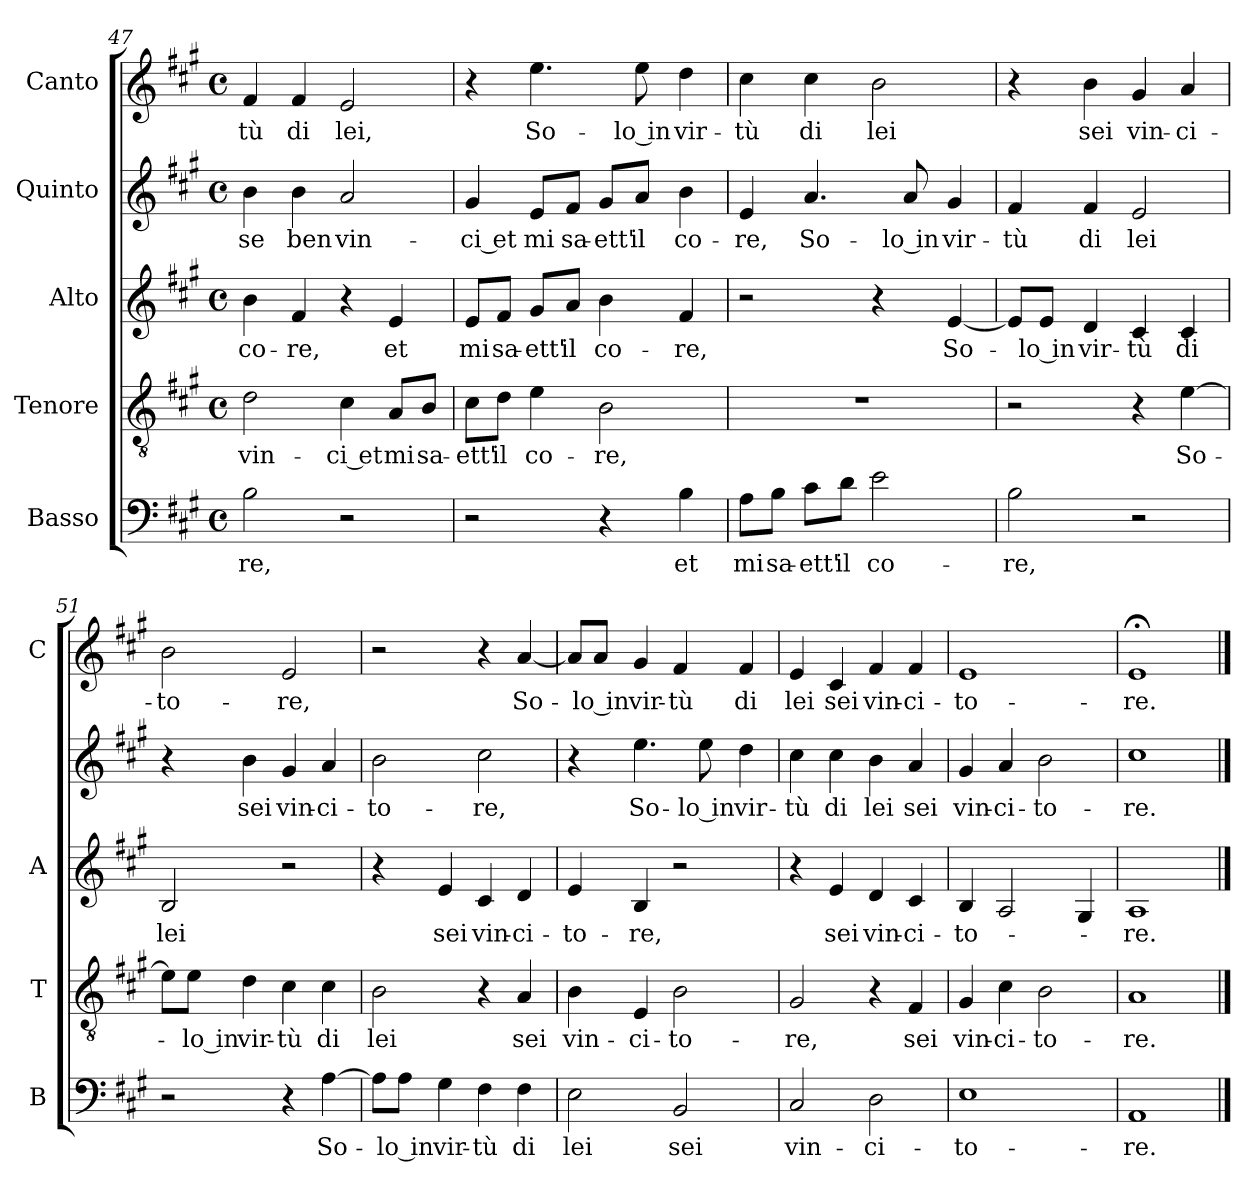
**kern	**text	**kern	**text	**kern	**text	**kern	**text	**kern	**text
*part5	*part5	*part4	*part4	*part3	*part3	*part2	*part2	*part1	*part1
*staff5	*staff5	*staff4	*staff4	*staff3	*staff3	*staff2	*staff2	*staff1	*staff1
*I"Basso	*	*I"Tenore	*	*I"Alto	*	*I"Quinto	*	*I"Canto	*
*I'B	*	*I'T	*	*I'A	*	*	*	*I'C	*
!!LO:PB:g=z
*clefF4	*	*clefGv2	*	*clefG2	*	*clefG2	*	*clefG2	*
*k[f#c#g#]	*	*k[f#c#g#]	*	*k[f#c#g#]	*	*k[f#c#g#]	*	*k[f#c#g#]	*
*A:	*	*A:	*	*A:	*	*A:	*	*A:	*
*M4/4	*	*M4/4	*	*M4/4	*	*M4/4	*	*M4/4	*
*met(c)	*	*met(c)	*	*met(c)	*	*met(c)	*	*met(c)	*
=47	=47	=47	=47	=47	=47	=47	=47	=47	=47
!	!LO:LY:b	!	!LO:LY:b	!	!LO:LY:b	!	!LO:LY:b	!	!LO:LY:b
2B\	-re,	2d\	vin-	4b\	co-	4b\	se	4f#/	-tù
!	!	!	!	!	!LO:LY:b	!	!LO:LY:b	!	!LO:LY:b
.	.	.	.	4f#/	-re,	4b\	ben	4f#/	di
!	!	!	!LO:LY:b	!	!	!	!LO:LY:b	!	!LO:LY:b
2r	.	4c#\	-ci et	4r	.	2a/	vin-	2e/	lei,
!	!	!	!LO:LY:b	!	!LO:LY:b	!	!	!	!
.	.	8A/L	mi	4e/	et	.	.	.	.
!	!	!	!LO:LY:b	!	!	!	!	!	!
.	.	8B/J	sa-	.	.	.	.	.	.
=48	=48	=48	=48	=48	=48	=48	=48	=48	=48
!	!	!	!LO:LY:b	!	!LO:LY:b	!	!LO:LY:b	!	!
2r	.	8c#\L	-ett'	8e/L	mi	4g#/	-ci et	4r	.
!	!	!	!LO:LY:b	!	!LO:LY:b	!	!	!	!
.	.	8d\J	il	8f#/J	sa-	.	.	.	.
!	!	!	!LO:LY:b	!	!LO:LY:b	!	!LO:LY:b	!	!LO:LY:b
.	.	4e\	co-	8g#/L	-ett'	8e/L	mi	4.ee\	So-
!	!	!	!	!	!LO:LY:b	!	!LO:LY:b	!	!
.	.	.	.	8a/J	il	8f#/J	sa-	.	.
!	!	!	!LO:LY:b	!	!LO:LY:b	!	!LO:LY:b	!	!
4r	.	2B\	-re,	4b\	co-	8g#/L	-ett'	.	.
!	!	!	!	!	!	!	!LO:LY:b	!	!LO:LY:b
.	.	.	.	.	.	8a/J	il	8ee\	-lo in
!	!LO:LY:b	!	!	!	!LO:LY:b	!	!LO:LY:b	!	!LO:LY:b
4B\	et	.	.	4f#/	-re,	4b\	co-	4dd\	vir-
=49	=49	=49	=49	=49	=49	=49	=49	=49	=49
!	!LO:LY:b	!	!	!	!	!	!LO:LY:b	!	!LO:LY:b
8A\L	mi	1r	.	2r	.	4e/	-re,	4cc#\	-tù
!	!LO:LY:b	!	!	!	!	!	!	!	!
8B\J	sa-	.	.	.	.	.	.	.	.
!	!LO:LY:b	!	!	!	!	!	!LO:LY:b	!	!LO:LY:b
8c#\L	-ett'	.	.	.	.	4.a/	So-	4cc#\	di
!	!LO:LY:b	!	!	!	!	!	!	!	!
8d\J	il	.	.	.	.	.	.	.	.
!	!LO:LY:b	!	!	!	!	!	!	!	!LO:LY:b
2e\	co-	.	.	4r	.	.	.	2b\	lei
!	!	!	!	!	!	!	!LO:LY:b	!	!
.	.	.	.	.	.	8a/	-lo in	.	.
!	!	!	!	!	!LO:LY:b	!	!LO:LY:b	!	!
.	.	.	.	[4e/	So-	4g#/	vir-	.	.
=50	=50	=50	=50	=50	=50	=50	=50	=50	=50
!	!LO:LY:b	!	!	!	!	!	!LO:LY:b	!	!
2B\	-re,	2r	.	8e/L]	.	4f#/	-tù	4r	.
!	!	!	!	!	!LO:LY:b	!	!	!	!
.	.	.	.	8e/J	-lo in	.	.	.	.
!	!	!	!	!	!LO:LY:b	!	!LO:LY:b	!	!LO:LY:b
.	.	.	.	4d/	vir-	4f#/	di	4b\	sei
!	!	!	!	!	!LO:LY:b	!	!LO:LY:b	!	!LO:LY:b
2r	.	4r	.	4c#/	-tù	2e/	lei	4g#/	vin-
!	!	!	!LO:LY:b	!	!LO:LY:b	!	!	!	!LO:LY:b
.	.	[4e\	So-	4c#/	di	.	.	4a/	-ci-
!!LO:LB:g=z
=51	=51	=51	=51	=51	=51	=51	=51	=51	=51
!	!	!	!	!	!LO:LY:b	!	!	!	!LO:LY:b
2r	.	8e\L]	.	2B/	lei	4r	.	2b\	-to-
!	!	!	!LO:LY:b	!	!	!	!	!	!
.	.	8e\J	-lo in	.	.	.	.	.	.
!	!	!	!LO:LY:b	!	!	!	!LO:LY:b	!	!
.	.	4d\	vir-	.	.	4b\	sei	.	.
!	!	!	!LO:LY:b	!	!	!	!LO:LY:b	!	!LO:LY:b
4r	.	4c#\	-tù	2r	.	4g#/	vin-	2e/	-re,
!	!LO:LY:b	!	!LO:LY:b	!	!	!	!LO:LY:b	!	!
[4A\	So-	4c#\	di	.	.	4a/	-ci-	.	.
=52	=52	=52	=52	=52	=52	=52	=52	=52	=52
!	!	!	!LO:LY:b	!	!	!	!LO:LY:b	!	!
8A\L]	.	2B\	lei	4r	.	2b\	-to-	2r	.
!	!LO:LY:b	!	!	!	!	!	!	!	!
8A\J	-lo in	.	.	.	.	.	.	.	.
!	!LO:LY:b	!	!	!	!LO:LY:b	!	!	!	!
4G#\	vir-	.	.	4e/	sei	.	.	.	.
!	!LO:LY:b	!	!	!	!LO:LY:b	!	!LO:LY:b	!	!
4F#\	-tù	4r	.	4c#/	vin-	2cc#\	-re,	4r	.
!	!LO:LY:b	!	!LO:LY:b	!	!LO:LY:b	!	!	!	!LO:LY:b
4F#\	di	4A/	sei	4d/	-ci-	.	.	[4a/	So-
=53	=53	=53	=53	=53	=53	=53	=53	=53	=53
!	!LO:LY:b	!	!LO:LY:b	!	!LO:LY:b	!	!	!	!
2E\	lei	4B\	vin-	4e/	-to-	4r	.	8a/L]	.
!	!	!	!	!	!	!	!	!	!LO:LY:b
.	.	.	.	.	.	.	.	8a/J	-lo in
!	!	!	!LO:LY:b	!	!LO:LY:b	!	!LO:LY:b	!	!LO:LY:b
.	.	4E/	-ci-	4B/	-re,	4.ee\	So-	4g#/	vir-
!	!LO:LY:b	!	!LO:LY:b	!	!	!	!	!	!LO:LY:b
2BB/	sei	2B\	-to-	2r	.	.	.	4f#/	-tù
!	!	!	!	!	!	!	!LO:LY:b	!	!
.	.	.	.	.	.	8ee\	-lo in	.	.
!	!	!	!	!	!	!	!LO:LY:b	!	!LO:LY:b
.	.	.	.	.	.	4dd\	vir-	4f#/	di
=54	=54	=54	=54	=54	=54	=54	=54	=54	=54
!	!LO:LY:b	!	!LO:LY:b	!	!	!	!LO:LY:b	!	!LO:LY:b
2C#/	vin-	2G#/	-re,	4r	.	4cc#\	-tù	4e/	lei
!	!	!	!	!	!LO:LY:b	!	!LO:LY:b	!	!LO:LY:b
.	.	.	.	4e/	sei	4cc#\	di	4c#/	sei
!	!LO:LY:b	!	!	!	!LO:LY:b	!	!LO:LY:b	!	!LO:LY:b
2D\	-ci-	4r	.	4d/	vin-	4b\	lei	4f#/	vin-
!	!	!	!LO:LY:b	!	!LO:LY:b	!	!LO:LY:b	!	!LO:LY:b
.	.	4F#/	sei	4c#/	-ci-	4a/	sei	4f#/	-ci-
=55	=55	=55	=55	=55	=55	=55	=55	=55	=55
!	!LO:LY:b	!	!LO:LY:b	!	!LO:LY:b	!	!LO:LY:b	!	!LO:LY:b
1E	-to-	4G#/	vin-	4B/	-to-	4g#/	vin-	1e	-to-
!	!	!	!LO:LY:b	!	!	!	!LO:LY:b	!	!
.	.	4c#\	-ci-	2A/	.	4a/	-ci-	.	.
!	!	!	!LO:LY:b	!	!	!	!LO:LY:b	!	!
.	.	2B\	-to-	.	.	2b\	-to-	.	.
.	.	.	.	4G#/	.	.	.	.	.
=56	=56	=56	=56	=56	=56	=56	=56	=56	=56
!	!LO:LY:b	!	!LO:LY:b	!	!LO:LY:b	!	!LO:LY:b	!	!LO:LY:b
1AA	-re.	1A	-re.	1A	-re.	1cc#	-re.	1e;<	-re.
==	==	==	==	==	==	==	==	==	==
*-	*-	*-	*-	*-	*-	*-	*-	*-	*-
